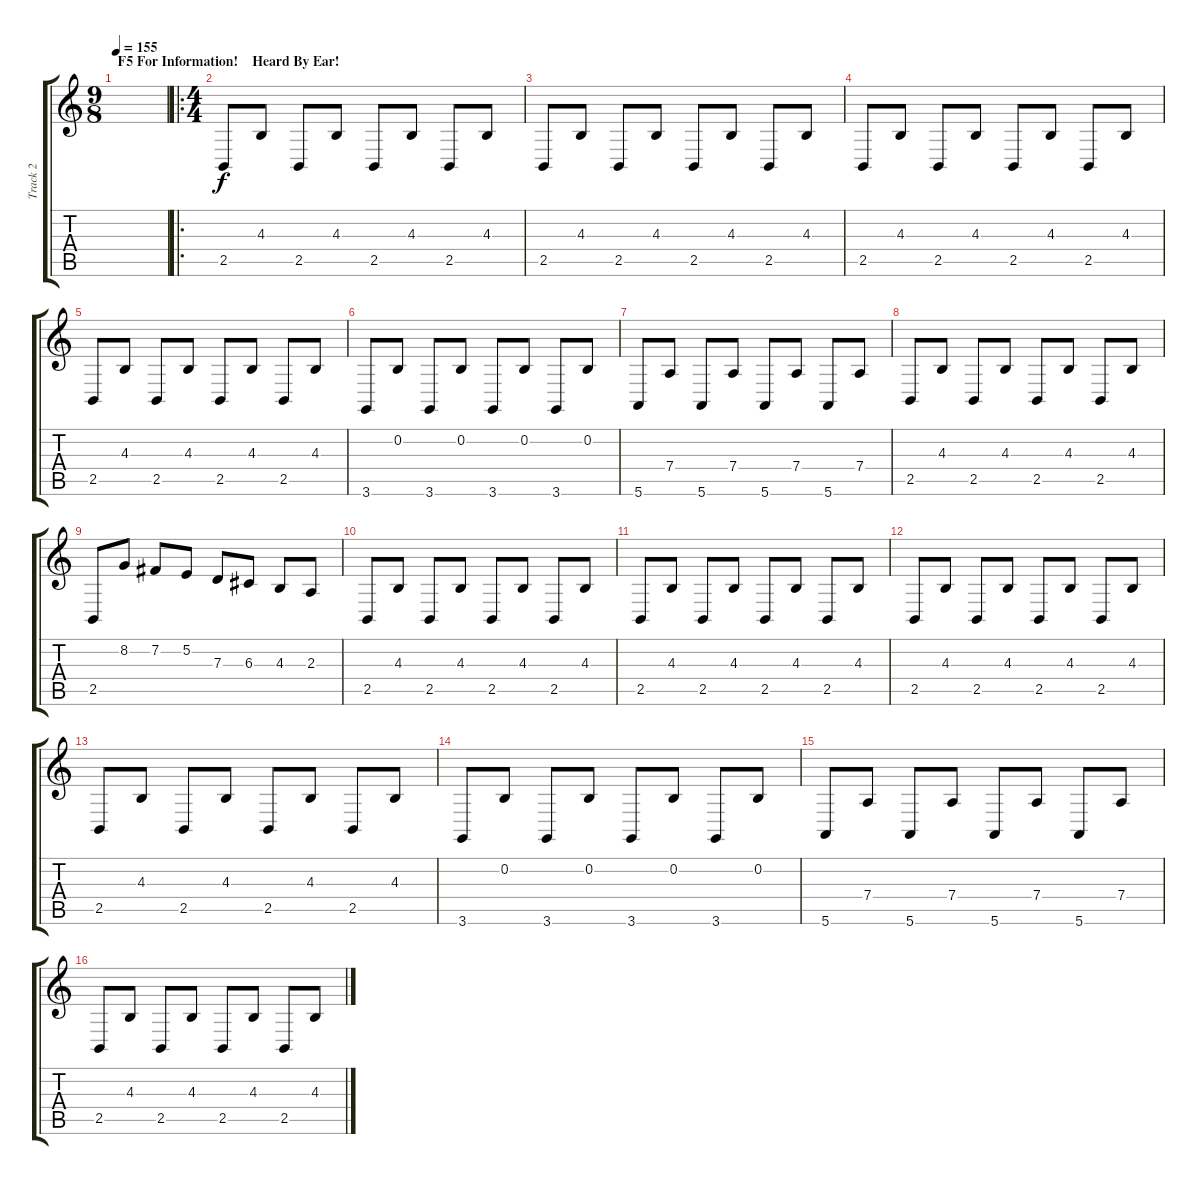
\track ("Track 2" "Track 2") {instrument lead2sawtooth}
\staff {score tabs}
\tuning (E4 B3 G3 D3 A2 E2) {hide}
\ts (9 8)
\section ("" "F5 For Information!    Heard By Ear!")
\tempo 155
\clef g2
\ks c
|
\ro
\ts (4 4)
2.5.8 4.3.8 2.5.8 4.3.8 2.5.8 4.3.8 2.5.8 4.3.8 |
2.5.8 4.3.8 2.5.8 4.3.8 2.5.8 4.3.8 2.5.8 4.3.8 |
2.5.8 4.3.8 2.5.8 4.3.8 2.5.8 4.3.8 2.5.8 4.3.8 |
2.5.8 4.3.8 2.5.8 4.3.8 2.5.8 4.3.8 2.5.8 4.3.8 |
3.6.8 0.2.8 3.6.8 0.2.8 3.6.8 0.2.8 3.6.8 0.2.8 |
5.6.8 7.4.8 5.6.8 7.4.8 5.6.8 7.4.8 5.6.8 7.4.8 |
2.5.8 4.3.8 2.5.8 4.3.8 2.5.8 4.3.8 2.5.8 4.3.8 |
2.5.8{volume 16} 8.2.8 7.2.8 5.2.8 7.3.8 6.3.8 4.3.8 2.3.8 |
2.5.8{volume 13} 4.3.8 2.5.8 4.3.8 2.5.8 4.3.8 2.5.8 4.3.8 |
2.5.8 4.3.8 2.5.8 4.3.8 2.5.8 4.3.8 2.5.8 4.3.8 |
2.5.8 4.3.8 2.5.8 4.3.8 2.5.8 4.3.8 2.5.8 4.3.8 |
2.5.8 4.3.8 2.5.8 4.3.8 2.5.8 4.3.8 2.5.8 4.3.8 |
3.6.8 0.2.8 3.6.8 0.2.8 3.6.8 0.2.8 3.6.8 0.2.8 |
5.6.8 7.4.8 5.6.8 7.4.8 5.6.8 7.4.8 5.6.8 7.4.8 |
2.5.8 4.3.8 2.5.8 4.3.8 2.5.8 4.3.8 2.5.8 4.3.8
